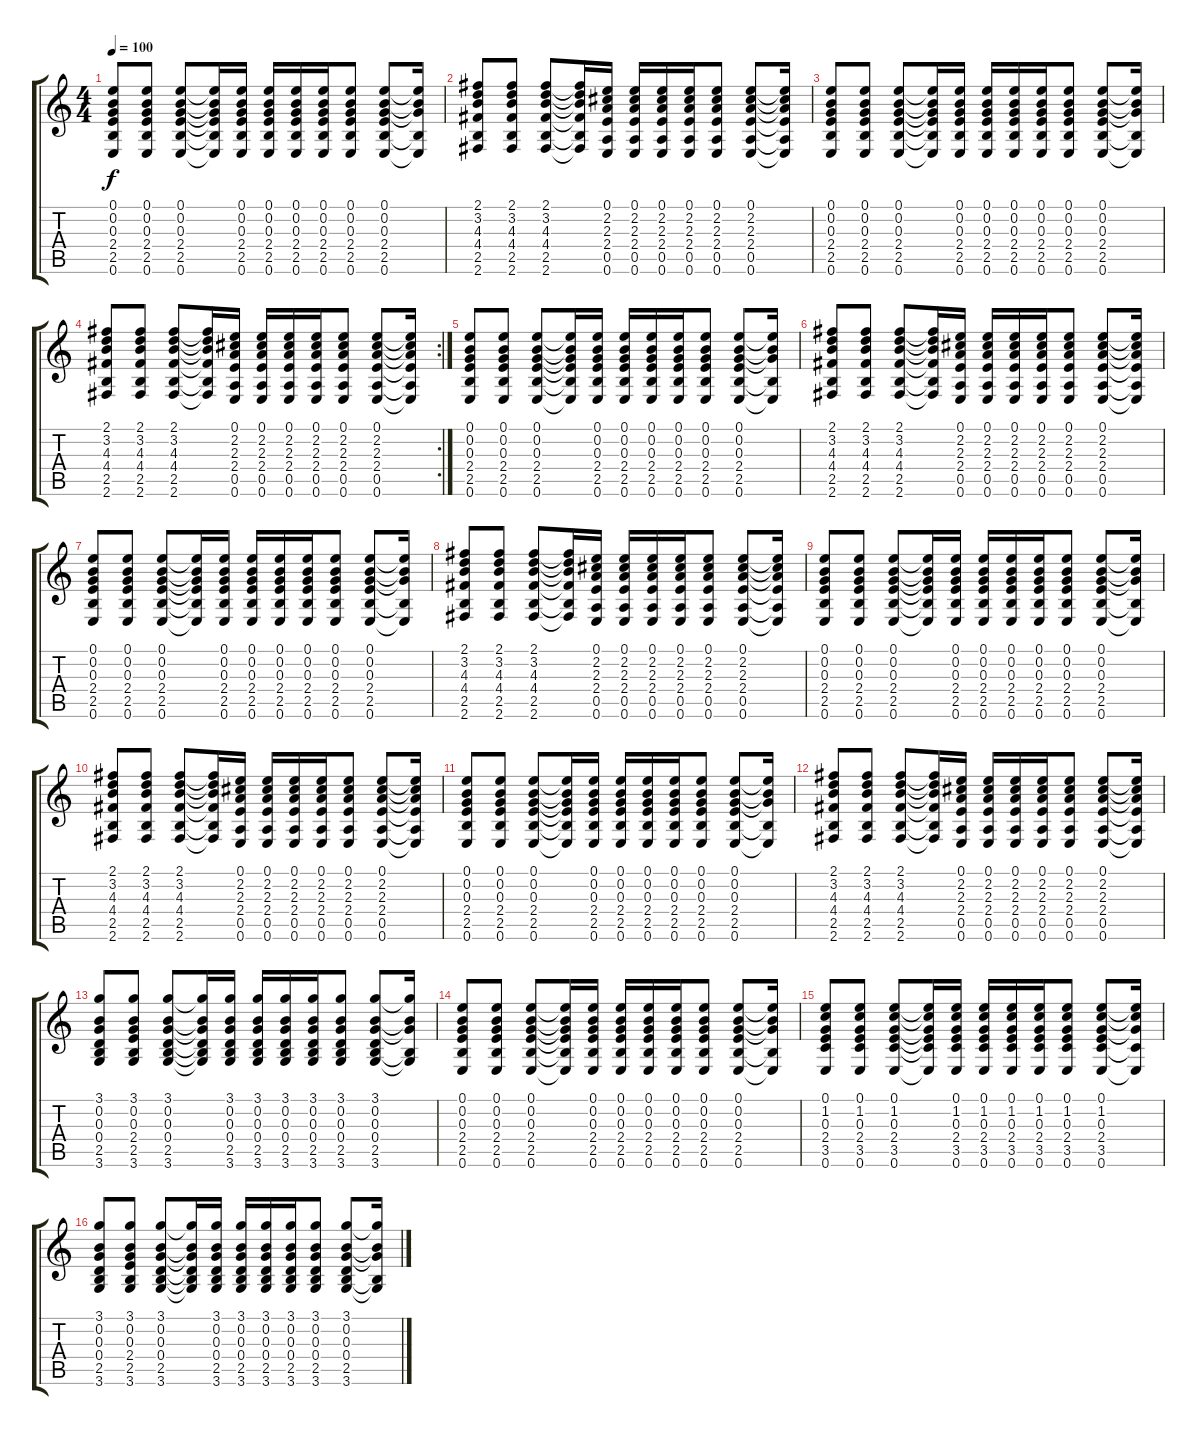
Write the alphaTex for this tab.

\track "" {instrument acousticguitarnylon}
\staff {score tabs}
\tuning (E4 B3 G3 D3 A2 E2) {hide}
\ts (4 4)
\tempo 100
\clef g2
\ks c
(0.1 0.2 0.3 2.4 2.5 0.6).8{dy f instrument acousticguitarnylon} (0.1 0.2 0.3 2.4 2.5 0.6).8 (0.1 0.2 0.3 2.4 2.5 0.6).8 (0.1{t} 0.2{t} 0.3{t} 2.4{t} 2.5{t} 0.6{t}).16 (0.1 0.2 0.3 2.4 2.5 0.6).16 (0.1 0.2 0.3 2.4 2.5 0.6).16 (0.1 0.2 0.3 2.4 2.5 0.6).16 (0.1 0.2 0.3 2.4 2.5 0.6).16 (0.1 0.2 0.3 2.4 2.5 0.6).8 (0.1 0.2 0.3 2.4 2.5 0.6).8 (0.1{t} 0.2{t} 0.3{t} 2.5{t} 0.6{t}).16 |
(2.1 3.2 4.3 4.4 2.5 2.6).8 (2.1 3.2 4.3 4.4 2.5 2.6).8 (2.1 3.2 4.3 4.4 2.5 2.6).8 (2.1{t} 3.2{t} 4.3{t} 4.4{t} 2.5{t} 2.6{t}).16 (0.1 2.2 2.3 2.4 0.5 0.6).16 (0.1 2.2 2.3 2.4 0.5 0.6).16 (0.1 2.2 2.3 2.4 0.5 0.6).16 (0.1 2.2 2.3 2.4 0.5 0.6).16 (0.1 2.2 2.3 2.4 0.5 0.6).8 (0.1 2.2 2.3 2.4 0.5 0.6).8 (0.1{t} 2.2{t} 2.3{t} 2.4{t} 0.5{t} 0.6{t}).16 |
(0.1 0.2 0.3 2.4 2.5 0.6).8 (0.1 0.2 0.3 2.4 2.5 0.6).8 (0.1 0.2 0.3 2.4 2.5 0.6).8 (0.1{t} 0.2{t} 0.3{t} 2.4{t} 2.5{t} 0.6{t}).16 (0.1 0.2 0.3 2.4 2.5 0.6).16 (0.1 0.2 0.3 2.4 2.5 0.6).16 (0.1 0.2 0.3 2.4 2.5 0.6).16 (0.1 0.2 0.3 2.4 2.5 0.6).16 (0.1 0.2 0.3 2.4 2.5 0.6).8 (0.1 0.2 0.3 2.4 2.5 0.6).8 (0.1{t} 0.2{t} 0.3{t} 2.5{t} 0.6{t}).16 |
\rc 2
(2.1 3.2 4.3 4.4 2.5 2.6).8 (2.1 3.2 4.3 4.4 2.5 2.6).8 (2.1 3.2 4.3 4.4 2.5 2.6).8 (2.1{t} 3.2{t} 4.3{t} 4.4{t} 2.5{t} 2.6{t}).16 (0.1 2.2 2.3 2.4 0.5 0.6).16 (0.1 2.2 2.3 2.4 0.5 0.6).16 (0.1 2.2 2.3 2.4 0.5 0.6).16 (0.1 2.2 2.3 2.4 0.5 0.6).16 (0.1 2.2 2.3 2.4 0.5 0.6).8 (0.1 2.2 2.3 2.4 0.5 0.6).8 (0.1{t} 2.2{t} 2.3{t} 2.4{t} 0.5{t} 0.6{t}).16 |
(0.1 0.2 0.3 2.4 2.5 0.6).8 (0.1 0.2 0.3 2.4 2.5 0.6).8 (0.1 0.2 0.3 2.4 2.5 0.6).8 (0.1{t} 0.2{t} 0.3{t} 2.4{t} 2.5{t} 0.6{t}).16 (0.1 0.2 0.3 2.4 2.5 0.6).16 (0.1 0.2 0.3 2.4 2.5 0.6).16 (0.1 0.2 0.3 2.4 2.5 0.6).16 (0.1 0.2 0.3 2.4 2.5 0.6).16 (0.1 0.2 0.3 2.4 2.5 0.6).8 (0.1 0.2 0.3 2.4 2.5 0.6).8 (0.1{t} 0.2{t} 0.3{t} 2.5{t} 0.6{t}).16 |
(2.1 3.2 4.3 4.4 2.5 2.6).8 (2.1 3.2 4.3 4.4 2.5 2.6).8 (2.1 3.2 4.3 4.4 2.5 2.6).8 (2.1{t} 3.2{t} 4.3{t} 4.4{t} 2.5{t} 2.6{t}).16 (0.1 2.2 2.3 2.4 0.5 0.6).16 (0.1 2.2 2.3 2.4 0.5 0.6).16 (0.1 2.2 2.3 2.4 0.5 0.6).16 (0.1 2.2 2.3 2.4 0.5 0.6).16 (0.1 2.2 2.3 2.4 0.5 0.6).8 (0.1 2.2 2.3 2.4 0.5 0.6).8 (0.1{t} 2.2{t} 2.3{t} 2.4{t} 0.5{t} 0.6{t}).16 |
(0.1 0.2 0.3 2.4 2.5 0.6).8 (0.1 0.2 0.3 2.4 2.5 0.6).8 (0.1 0.2 0.3 2.4 2.5 0.6).8 (0.1{t} 0.2{t} 0.3{t} 2.4{t} 2.5{t} 0.6{t}).16 (0.1 0.2 0.3 2.4 2.5 0.6).16 (0.1 0.2 0.3 2.4 2.5 0.6).16 (0.1 0.2 0.3 2.4 2.5 0.6).16 (0.1 0.2 0.3 2.4 2.5 0.6).16 (0.1 0.2 0.3 2.4 2.5 0.6).8 (0.1 0.2 0.3 2.4 2.5 0.6).8 (0.1{t} 0.2{t} 0.3{t} 2.5{t} 0.6{t}).16 |
(2.1 3.2 4.3 4.4 2.5 2.6).8 (2.1 3.2 4.3 4.4 2.5 2.6).8 (2.1 3.2 4.3 4.4 2.5 2.6).8 (2.1{t} 3.2{t} 4.3{t} 4.4{t} 2.5{t} 2.6{t}).16 (0.1 2.2 2.3 2.4 0.5 0.6).16 (0.1 2.2 2.3 2.4 0.5 0.6).16 (0.1 2.2 2.3 2.4 0.5 0.6).16 (0.1 2.2 2.3 2.4 0.5 0.6).16 (0.1 2.2 2.3 2.4 0.5 0.6).8 (0.1 2.2 2.3 2.4 0.5 0.6).8 (0.1{t} 2.2{t} 2.3{t} 2.4{t} 0.5{t} 0.6{t}).16 |
(0.1 0.2 0.3 2.4 2.5 0.6).8 (0.1 0.2 0.3 2.4 2.5 0.6).8 (0.1 0.2 0.3 2.4 2.5 0.6).8 (0.1{t} 0.2{t} 0.3{t} 2.4{t} 2.5{t} 0.6{t}).16 (0.1 0.2 0.3 2.4 2.5 0.6).16 (0.1 0.2 0.3 2.4 2.5 0.6).16 (0.1 0.2 0.3 2.4 2.5 0.6).16 (0.1 0.2 0.3 2.4 2.5 0.6).16 (0.1 0.2 0.3 2.4 2.5 0.6).8 (0.1 0.2 0.3 2.4 2.5 0.6).8 (0.1{t} 0.2{t} 0.3{t} 2.5{t} 0.6{t}).16 |
(2.1 3.2 4.3 4.4 2.5 2.6).8 (2.1 3.2 4.3 4.4 2.5 2.6).8 (2.1 3.2 4.3 4.4 2.5 2.6).8 (2.1{t} 3.2{t} 4.3{t} 4.4{t} 2.5{t} 2.6{t}).16 (0.1 2.2 2.3 2.4 0.5 0.6).16 (0.1 2.2 2.3 2.4 0.5 0.6).16 (0.1 2.2 2.3 2.4 0.5 0.6).16 (0.1 2.2 2.3 2.4 0.5 0.6).16 (0.1 2.2 2.3 2.4 0.5 0.6).8 (0.1 2.2 2.3 2.4 0.5 0.6).8 (0.1{t} 2.2{t} 2.3{t} 2.4{t} 0.5{t} 0.6{t}).16 |
(0.1 0.2 0.3 2.4 2.5 0.6).8 (0.1 0.2 0.3 2.4 2.5 0.6).8 (0.1 0.2 0.3 2.4 2.5 0.6).8 (0.1{t} 0.2{t} 0.3{t} 2.4{t} 2.5{t} 0.6{t}).16 (0.1 0.2 0.3 2.4 2.5 0.6).16 (0.1 0.2 0.3 2.4 2.5 0.6).16 (0.1 0.2 0.3 2.4 2.5 0.6).16 (0.1 0.2 0.3 2.4 2.5 0.6).16 (0.1 0.2 0.3 2.4 2.5 0.6).8 (0.1 0.2 0.3 2.4 2.5 0.6).8 (0.1{t} 0.2{t} 0.3{t} 2.5{t} 0.6{t}).16 |
(2.1 3.2 4.3 4.4 2.5 2.6).8 (2.1 3.2 4.3 4.4 2.5 2.6).8 (2.1 3.2 4.3 4.4 2.5 2.6).8 (2.1{t} 3.2{t} 4.3{t} 4.4{t} 2.5{t} 2.6{t}).16 (0.1 2.2 2.3 2.4 0.5 0.6).16 (0.1 2.2 2.3 2.4 0.5 0.6).16 (0.1 2.2 2.3 2.4 0.5 0.6).16 (0.1 2.2 2.3 2.4 0.5 0.6).16 (0.1 2.2 2.3 2.4 0.5 0.6).8 (0.1 2.2 2.3 2.4 0.5 0.6).8 (0.1{t} 2.2{t} 2.3{t} 2.4{t} 0.5{t} 0.6{t}).16 |
(3.1 0.2 0.3 0.4 2.5 3.6).8 (3.1 0.2 0.3 2.4 2.5 3.6).8 (3.1 0.2 0.3 0.4 2.5 3.6).8 (3.1{t} 0.2{t} 0.3{t} 0.4{t} 2.5{t} 3.6{t}).16 (3.1 0.2 0.3 0.4 2.5 3.6).16 (3.1 0.2 0.3 0.4 2.5 3.6).16 (3.1 0.2 0.3 0.4 2.5 3.6).16 (3.1 0.2 0.3 0.4 2.5 3.6).16 (3.1 0.2 0.3 0.4 2.5 3.6).8 (3.1 0.2 0.3 0.4 2.5 3.6).8 (3.1{t} 0.2{t} 0.3{t} 2.5{t} 3.6{t}).16 |
(0.1 0.2 0.3 2.4 2.5 0.6).8 (0.1 0.2 0.3 2.4 2.5 0.6).8 (0.1 0.2 0.3 2.4 2.5 0.6).8 (0.1{t} 0.2{t} 0.3{t} 2.4{t} 2.5{t} 0.6{t}).16 (0.1 0.2 0.3 2.4 2.5 0.6).16 (0.1 0.2 0.3 2.4 2.5 0.6).16 (0.1 0.2 0.3 2.4 2.5 0.6).16 (0.1 0.2 0.3 2.4 2.5 0.6).16 (0.1 0.2 0.3 2.4 2.5 0.6).8 (0.1 0.2 0.3 2.4 2.5 0.6).8 (0.1{t} 0.2{t} 0.3{t} 2.5{t} 0.6{t}).16 |
(0.1 1.2 0.3 2.4 3.5 0.6).8 (0.1 1.2 0.3 2.4 3.5 0.6).8 (0.1 1.2 0.3 2.4 3.5 0.6).8 (0.1{t} 1.2{t} 0.3{t} 2.4{t} 3.5{t} 0.6{t}).16 (0.1 1.2 0.3 2.4 3.5 0.6).16 (0.1 1.2 0.3 2.4 3.5 0.6).16 (0.1 1.2 0.3 2.4 3.5 0.6).16 (0.1 1.2 0.3 2.4 3.5 0.6).16 (0.1 1.2 0.3 2.4 3.5 0.6).8 (0.1 1.2 0.3 2.4 3.5 0.6).8 (0.1{t} 1.2{t} 0.3{t} 3.5{t} 0.6{t}).16 |
(3.1 0.2 0.3 0.4 2.5 3.6).8 (3.1 0.2 0.3 2.4 2.5 3.6).8 (3.1 0.2 0.3 0.4 2.5 3.6).8 (3.1{t} 0.2{t} 0.3{t} 0.4{t} 2.5{t} 3.6{t}).16 (3.1 0.2 0.3 0.4 2.5 3.6).16 (3.1 0.2 0.3 0.4 2.5 3.6).16 (3.1 0.2 0.3 0.4 2.5 3.6).16 (3.1 0.2 0.3 0.4 2.5 3.6).16 (3.1 0.2 0.3 0.4 2.5 3.6).8 (3.1 0.2 0.3 0.4 2.5 3.6).8 (3.1{t} 0.2{t} 0.3{t} 2.5{t} 3.6{t}).16
